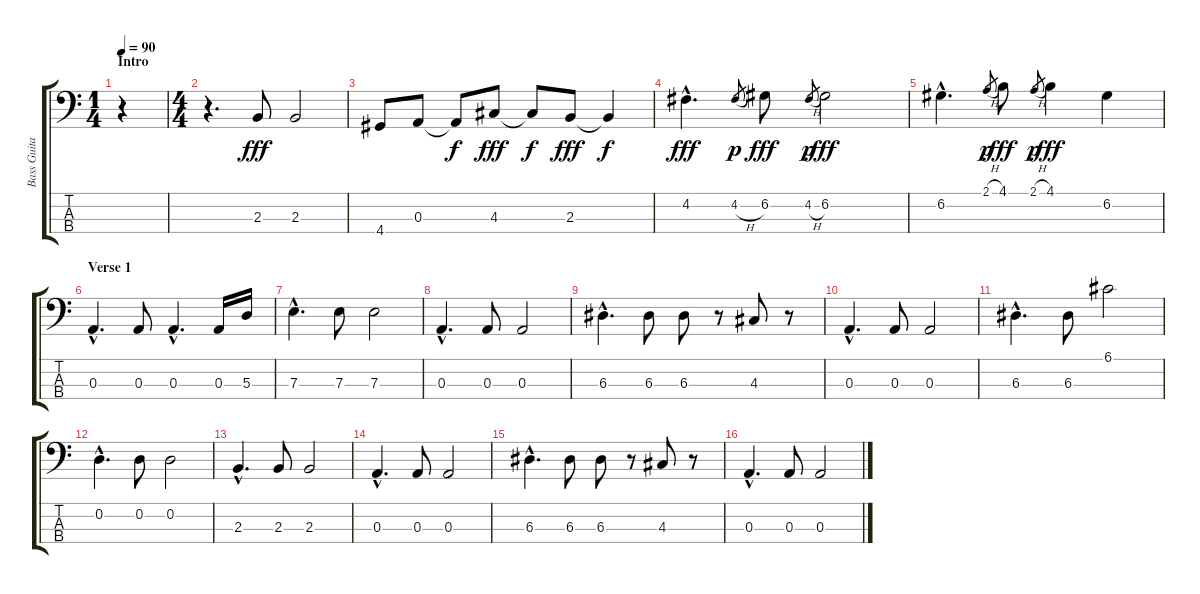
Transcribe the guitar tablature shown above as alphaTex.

\track ("Bass Guitar" "Bass Guita") {instrument electricbassfinger}
\staff {score tabs}
\tuning (G2 D2 A1 E1) {hide}
\ts (1 4)
\section ("" "Intro")
\tempo 90
\clef f4
\ks c
r.4{dy fff instrument electricbassfinger} |
\ts (4 4)
r.4{d} 2.3.8 2.3.2 |
4.4.8 0.3.8 0.3{t}.8{dy f} 4.3.8{dy fff} 4.3{t}.8{dy f} 2.3.8{dy fff} 2.3{t}.4{dy f} |
4.2{hac}.4{d dy fff} 4.2{h}.8{gr dy p} 6.2.8{dy fff} 4.2{h}.8{gr dy p} 6.2.2{dy fff} |
6.2{hac}.4{d} 2.1{h}.8{gr dy p} 4.1.8{dy fff} 2.1{h}.8{gr dy p} 4.1.4{dy fff} 6.2.4 |
\section ("" "Verse 1")
0.3{hac}.4{d} 0.3.8 0.3{hac}.4{d} 0.3.16 5.3.16 |
7.3{hac}.4{d} 7.3.8 7.3.2 |
0.3{hac}.4{d} 0.3.8 0.3.2 |
6.3{hac}.4{d} 6.3.8 6.3.8 r.8 4.3.8 r.8 |
0.3{hac}.4{d} 0.3.8 0.3.2 |
6.3{hac}.4{d} 6.3.8 6.1.2 |
0.2{hac}.4{d} 0.2.8 0.2.2 |
2.3{hac}.4{d} 2.3.8 2.3.2 |
0.3{hac}.4{d} 0.3.8 0.3.2 |
6.3{hac}.4{d} 6.3.8 6.3.8 r.8 4.3.8 r.8 |
0.3{hac}.4{d} 0.3.8 0.3.2
